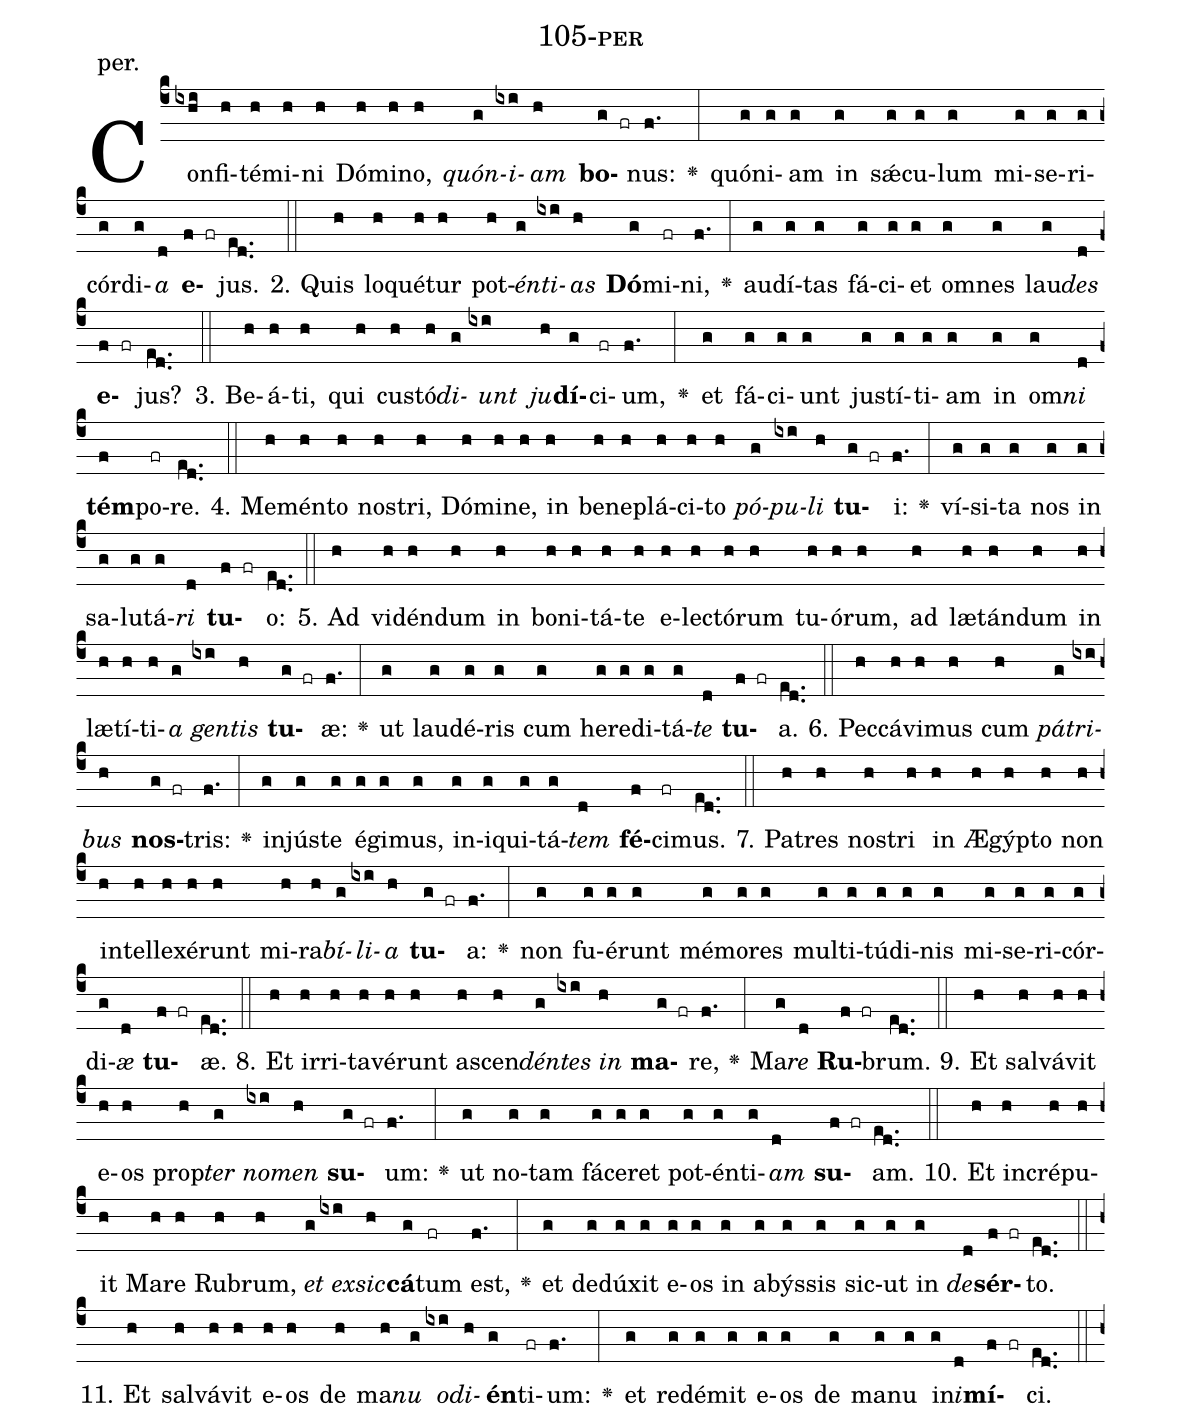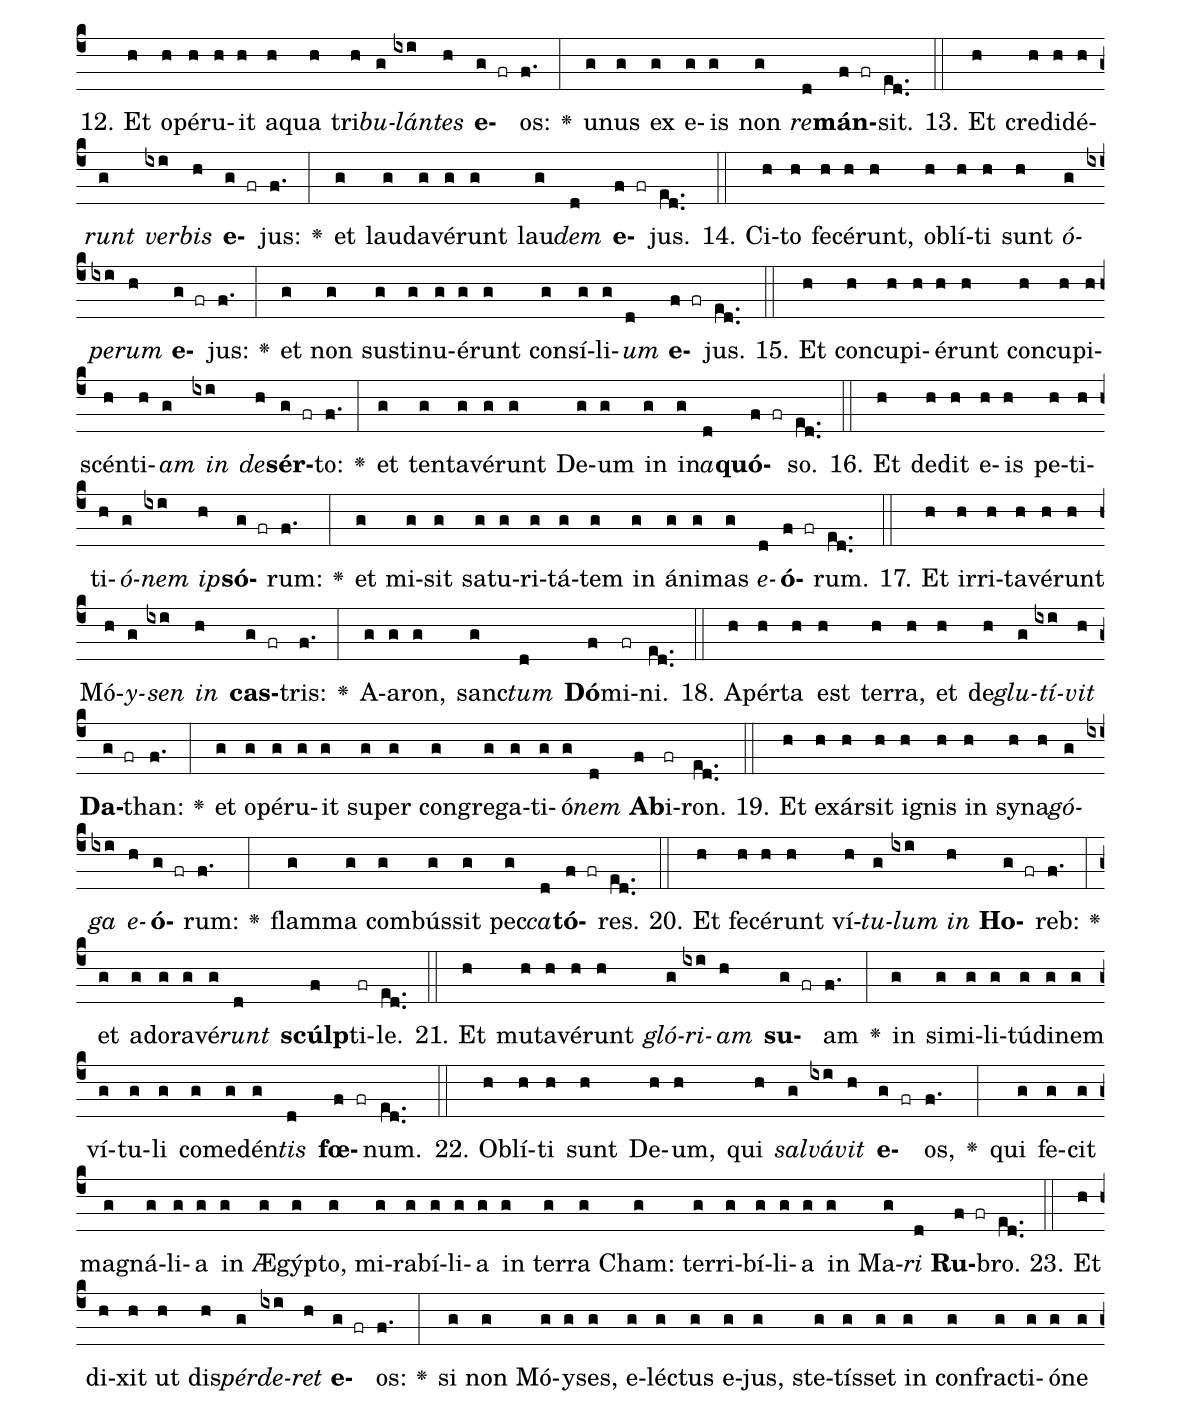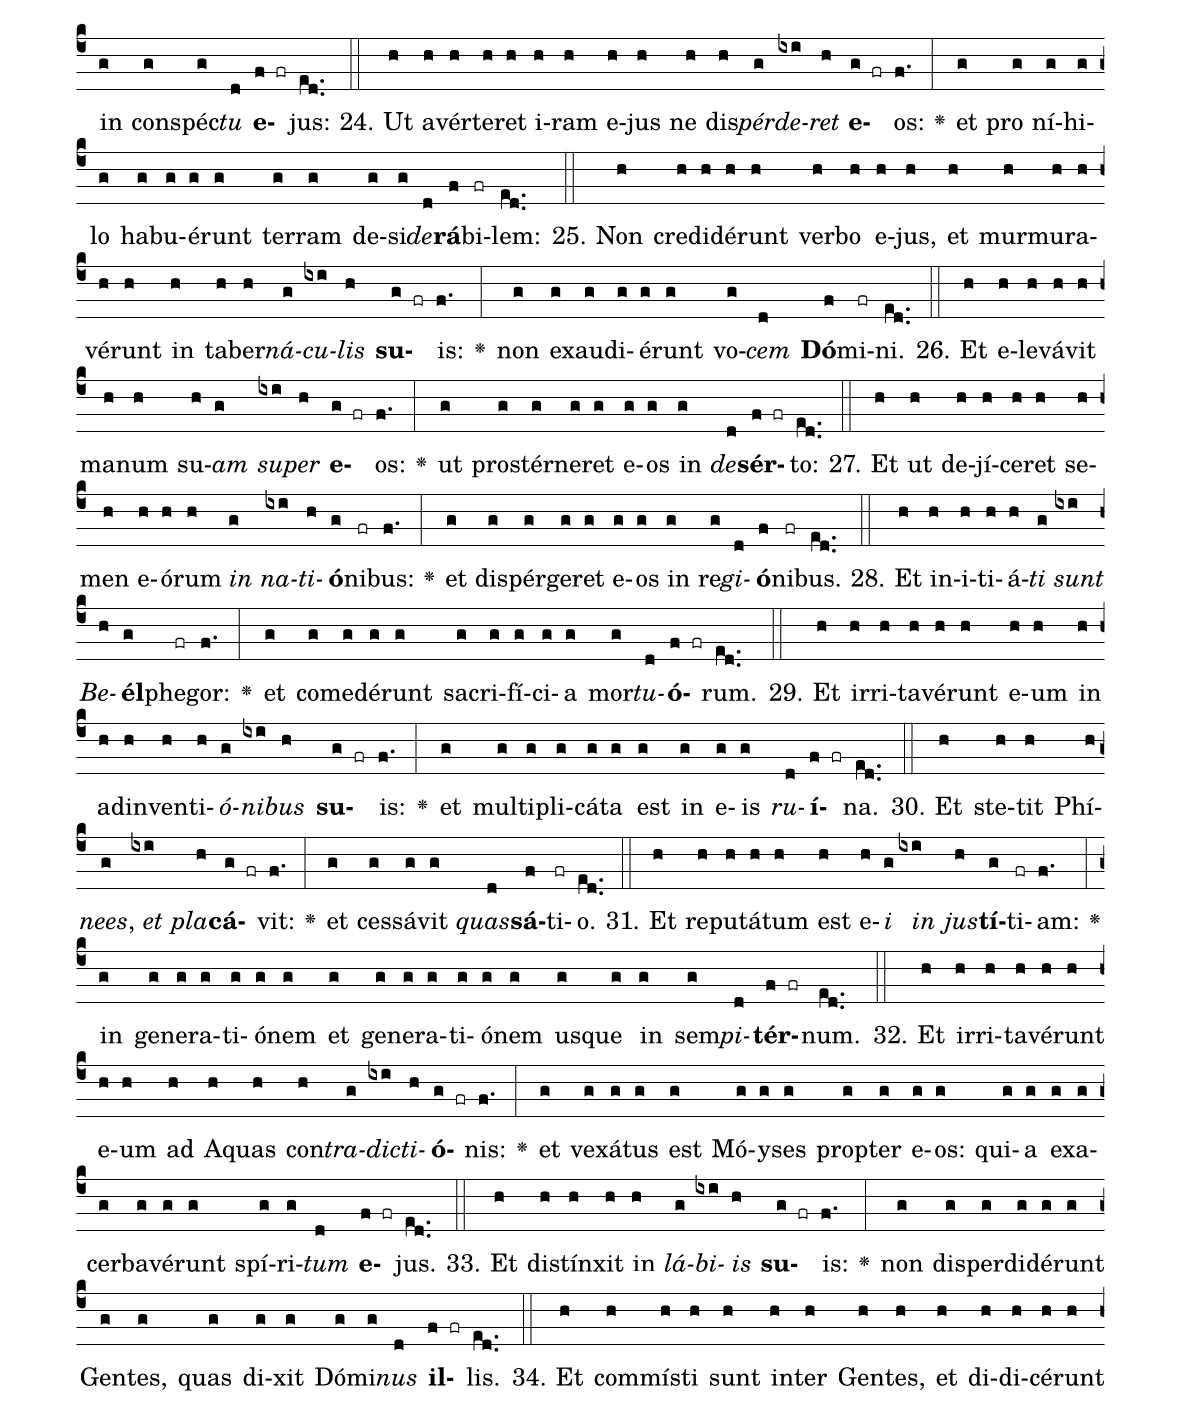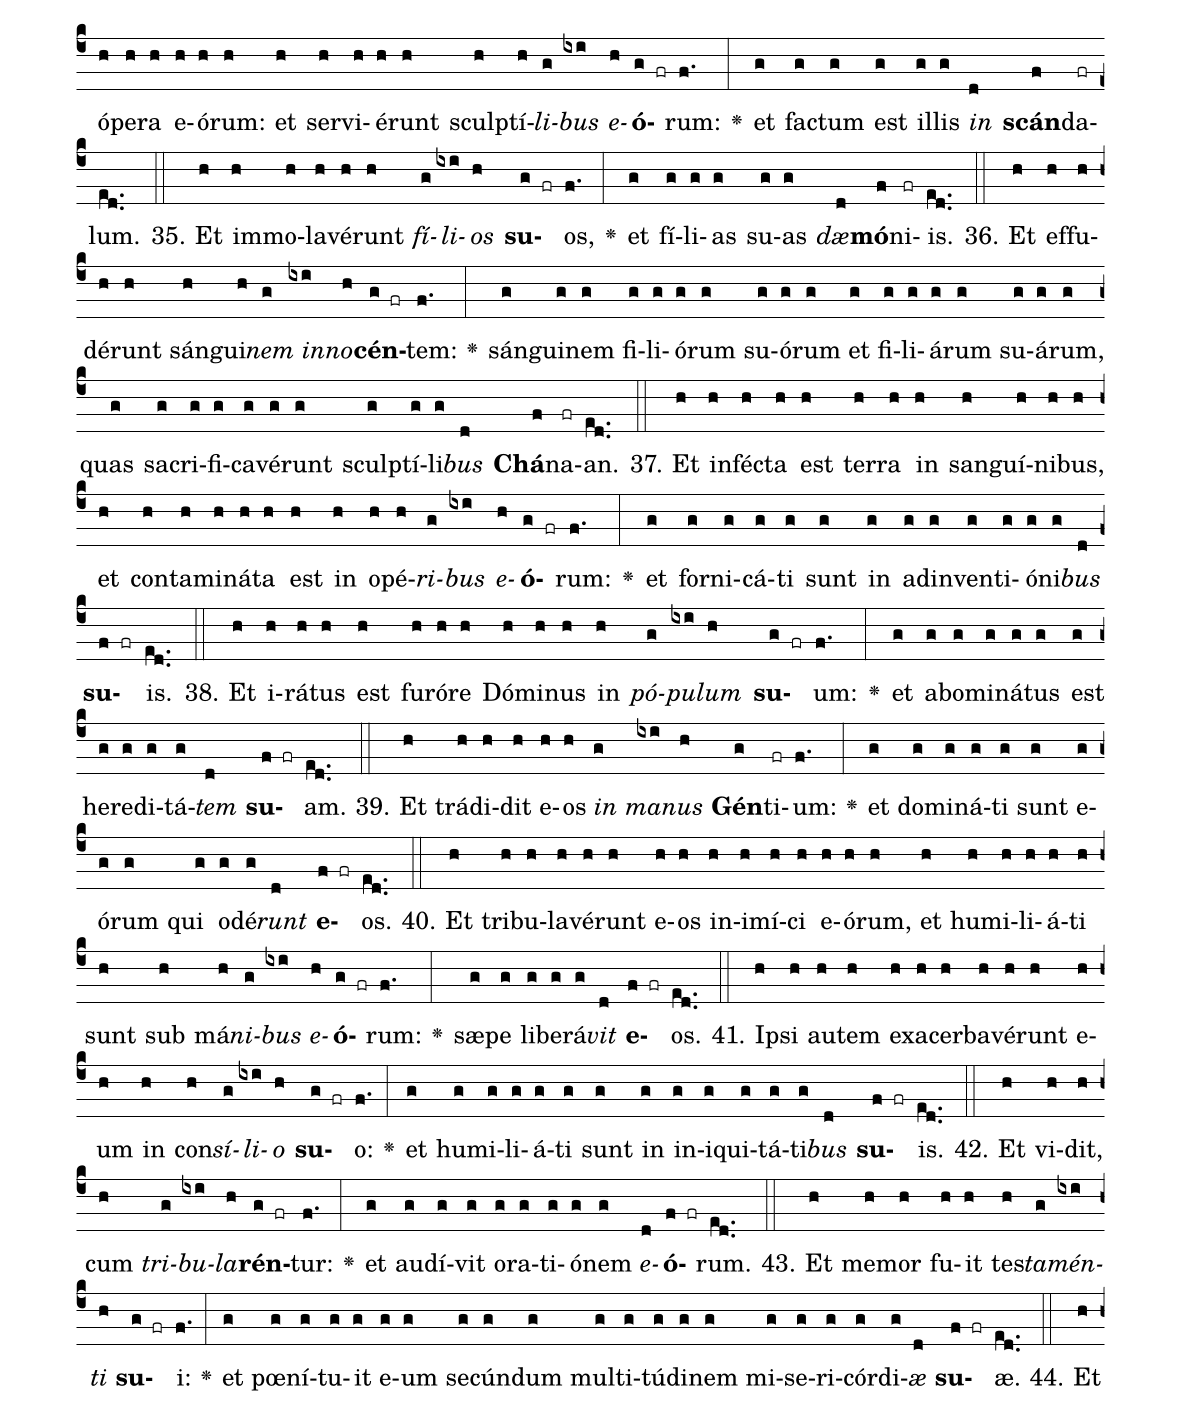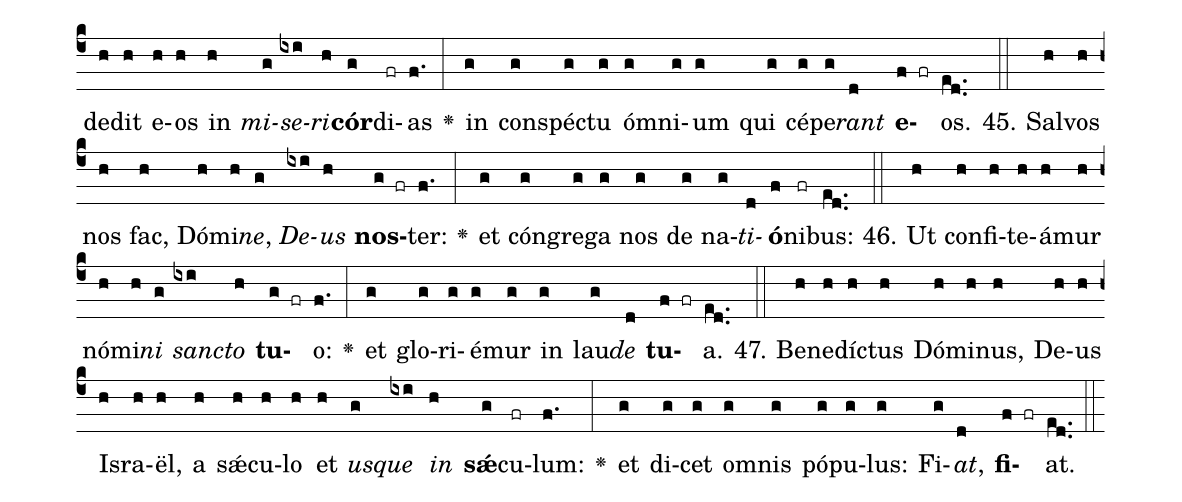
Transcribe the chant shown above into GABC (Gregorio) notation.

name: 105-per;
annotation: per.;
%%
(c4)Con(ixhi)fi(h)té(h)mi(h)ni(h) Dó(h)mi(h)no,(h) <i>quón</i>(g)<i>i</i>(ixi)<i>am</i>(h) <b>bo</b>(g fr)nus:(f.) <v>\greheightstar</v>(:) quón(g)i(g)am(g) in(g) sǽ(g)cu(g)lum(g) mi(g)se(g)ri(g)cór(g)di(g)<i>a</i>(d) <b>e</b>(f fr)jus.(ed..) (::)
2. Quis(h) lo(h)qué(h)tur(h) pot(h)<i>én</i>(g)<i>ti</i>(ixi)<i>as</i>(h) <b>Dó</b>(g)mi(fr)ni,(f.) <v>\greheightstar</v>(:) au(g)dí(g)tas(g) fá(g)ci(g)et(g) om(g)nes(g) lau(g)<i>des</i>(d) <b>e</b>(f fr)jus?(ed..) (::)
3. Be(h)á(h)ti,(h) qui(h) cus(h)tó(h)<i>di</i>(g)<i>unt</i>(ixi) <i>ju</i>(h)<b>dí</b>(g)ci(fr)um,(f.) <v>\greheightstar</v>(:) et(g) fá(g)ci(g)unt(g) jus(g)tí(g)ti(g)am(g) in(g) om(g)<i>ni</i>(d) <b>tém</b>(f)po(fr)re.(ed..) (::)
4. Me(h)mén(h)to(h) nos(h)tri,(h) Dó(h)mi(h)ne,(h) in(h) be(h)ne(h)plá(h)ci(h)to(h) <i>pó</i>(g)<i>pu</i>(ixi)<i>li</i>(h) <b>tu</b>(g fr)i:(f.) <v>\greheightstar</v>(:) ví(g)si(g)ta(g) nos(g) in(g) sa(g)lu(g)tá(g)<i>ri</i>(d) <b>tu</b>(f fr)o:(ed..) (::)
5. Ad(h) vi(h)dén(h)dum(h) in(h) bo(h)ni(h)tá(h)te(h) e(h)lec(h)tó(h)rum(h) tu(h)ó(h)rum,(h) ad(h) læ(h)tán(h)dum(h) in(h) læ(h)tí(h)ti(h)<i>a</i>(g) <i>gen</i>(ixi)<i>tis</i>(h) <b>tu</b>(g fr)æ:(f.) <v>\greheightstar</v>(:) ut(g) lau(g)dé(g)ris(g) cum(g) he(g)re(g)di(g)tá(g)<i>te</i>(d) <b>tu</b>(f fr)a.(ed..) (::)
6. Pec(h)cá(h)vi(h)mus(h) cum(h) <i>pá</i>(g)<i>tri</i>(ixi)<i>bus</i>(h) <b>nos</b>(g fr)tris:(f.) <v>\greheightstar</v>(:) in(g)jús(g)te(g) é(g)gi(g)mus,(g) in(g)i(g)qui(g)tá(g)<i>tem</i>(d) <b>fé</b>(f)ci(fr)mus.(ed..) (::)
7. Pa(h)tres(h) nos(h)tri(h) in(h) Æ(h)gýp(h)to(h) non(h) in(h)tel(h)le(h)xé(h)runt(h) mi(h)ra(h)<i>bí</i>(g)<i>li</i>(ixi)<i>a</i>(h) <b>tu</b>(g fr)a:(f.) <v>\greheightstar</v>(:) non(g) fu(g)é(g)runt(g) mé(g)mo(g)res(g) mul(g)ti(g)tú(g)di(g)nis(g) mi(g)se(g)ri(g)cór(g)di(g)<i>æ</i>(d) <b>tu</b>(f fr)æ.(ed..) (::)
8. Et(h) ir(h)ri(h)ta(h)vé(h)runt(h) a(h)scen(h)<i>dén</i>(g)<i>tes</i>(ixi) <i>in</i>(h) <b>ma</b>(g fr)re,(f.) <v>\greheightstar</v>(:) Ma(g)<i>re</i>(d) <b>Ru</b>(f fr)brum.(ed..) (::)
9. Et(h) sal(h)vá(h)vit(h) e(h)os(h) prop(h)<i>ter</i>(g) <i>no</i>(ixi)<i>men</i>(h) <b>su</b>(g fr)um:(f.) <v>\greheightstar</v>(:) ut(g) no(g)tam(g) fá(g)ce(g)ret(g) pot(g)én(g)ti(g)<i>am</i>(d) <b>su</b>(f fr)am.(ed..) (::)
10. Et(h) in(h)cré(h)pu(h)it(h) Ma(h)re(h) Ru(h)brum,(h) <i>et</i>(g) <i>ex</i>(ixi)<i>sic</i>(h)<b>cá</b>(g)tum(fr) est,(f.) <v>\greheightstar</v>(:) et(g) de(g)dú(g)xit(g) e(g)os(g) in(g) a(g)býs(g)sis(g) sic(g)ut(g) in(g) <i>de</i>(d)<b>sér</b>(f fr)to.(ed..) (::)
11. Et(h) sal(h)vá(h)vit(h) e(h)os(h) de(h) ma(h)<i>nu</i>(g) <i>o</i>(ixi)<i>di</i>(h)<b>én</b>(g)ti(fr)um:(f.) <v>\greheightstar</v>(:) et(g) red(g)é(g)mit(g) e(g)os(g) de(g) ma(g)nu(g) in(g)<i>i</i>(d)<b>mí</b>(f fr)ci.(ed..) (::)
12. Et(h) o(h)pé(h)ru(h)it(h) a(h)qua(h) tri(h)<i>bu</i>(g)<i>lán</i>(ixi)<i>tes</i>(h) <b>e</b>(g fr)os:(f.) <v>\greheightstar</v>(:) u(g)nus(g) ex(g) e(g)is(g) non(g) <i>re</i>(d)<b>mán</b>(f fr)sit.(ed..) (::)
13. Et(h) cre(h)di(h)dé(h)<i>runt</i>(g) <i>ver</i>(ixi)<i>bis</i>(h) <b>e</b>(g fr)jus:(f.) <v>\greheightstar</v>(:) et(g) lau(g)da(g)vé(g)runt(g) lau(g)<i>dem</i>(d) <b>e</b>(f fr)jus.(ed..) (::)
14. Ci(h)to(h) fe(h)cé(h)runt,(h) ob(h)lí(h)ti(h) sunt(h) <i>ó</i>(g)<i>pe</i>(ixi)<i>rum</i>(h) <b>e</b>(g fr)jus:(f.) <v>\greheightstar</v>(:) et(g) non(g) sus(g)ti(g)nu(g)é(g)runt(g) con(g)sí(g)li(g)<i>um</i>(d) <b>e</b>(f fr)jus.(ed..) (::)
15. Et(h) con(h)cu(h)pi(h)é(h)runt(h) con(h)cu(h)pi(h)scén(h)ti(h)<i>am</i>(g) <i>in</i>(ixi) <i>de</i>(h)<b>sér</b>(g fr)to:(f.) <v>\greheightstar</v>(:) et(g) ten(g)ta(g)vé(g)runt(g) De(g)um(g) in(g) in(g)<i>a</i>(d)<b>quó</b>(f fr)so.(ed..) (::)
16. Et(h) de(h)dit(h) e(h)is(h) pe(h)ti(h)ti(h)<i>ó</i>(g)<i>nem</i>(ixi) <i>ip</i>(h)<b>só</b>(g fr)rum:(f.) <v>\greheightstar</v>(:) et(g) mi(g)sit(g) sa(g)tu(g)ri(g)tá(g)tem(g) in(g) á(g)ni(g)mas(g) <i>e</i>(d)<b>ó</b>(f fr)rum.(ed..) (::)
17. Et(h) ir(h)ri(h)ta(h)vé(h)runt(h) Mó(h)<i>y</i>(g)<i>sen</i>(ixi) <i>in</i>(h) <b>cas</b>(g fr)tris:(f.) <v>\greheightstar</v>(:) A(g)a(g)ron,(g) sanc(g)<i>tum</i>(d) <b>Dó</b>(f)mi(fr)ni.(ed..) (::)
18. A(h)pér(h)ta(h) est(h) ter(h)ra,(h) et(h) de(h)<i>glu</i>(g)<i>tí</i>(ixi)<i>vit</i>(h) <b>Da</b>(g fr)than:(f.) <v>\greheightstar</v>(:) et(g) o(g)pé(g)ru(g)it(g) su(g)per(g) con(g)gre(g)ga(g)ti(g)ó(g)<i>nem</i>(d) <b>Ab</b>(f)i(fr)ron.(ed..) (::)
19. Et(h) ex(h)ár(h)sit(h) i(h)gnis(h) in(h) sy(h)na(h)<i>gó</i>(g)<i>ga</i>(ixi) <i>e</i>(h)<b>ó</b>(g fr)rum:(f.) <v>\greheightstar</v>(:) flam(g)ma(g) com(g)bús(g)sit(g) pec(g)<i>ca</i>(d)<b>tó</b>(f fr)res.(ed..) (::)
20. Et(h) fe(h)cé(h)runt(h) ví(h)<i>tu</i>(g)<i>lum</i>(ixi) <i>in</i>(h) <b>Ho</b>(g fr)reb:(f.) <v>\greheightstar</v>(:) et(g) ad(g)o(g)ra(g)vé(g)<i>runt</i>(d) <b>scúlp</b>(f)ti(fr)le.(ed..) (::)
21. Et(h) mu(h)ta(h)vé(h)runt(h) <i>gló</i>(g)<i>ri</i>(ixi)<i>am</i>(h) <b>su</b>(g fr)am(f.) <v>\greheightstar</v>(:) in(g) si(g)mi(g)li(g)tú(g)di(g)nem(g) ví(g)tu(g)li(g) com(g)e(g)dén(g)<i>tis</i>(d) <b>fœ</b>(f fr)num.(ed..) (::)
22. Ob(h)lí(h)ti(h) sunt(h) De(h)um,(h) qui(h) <i>sal</i>(g)<i>vá</i>(ixi)<i>vit</i>(h) <b>e</b>(g fr)os,(f.) <v>\greheightstar</v>(:) qui(g) fe(g)cit(g) ma(g)gná(g)li(g)a(g) in(g) Æ(g)gýp(g)to,(g) mi(g)ra(g)bí(g)li(g)a(g) in(g) ter(g)ra(g) Cham:(g) ter(g)ri(g)bí(g)li(g)a(g) in(g) Ma(g)<i>ri</i>(d) <b>Ru</b>(f fr)bro.(ed..) (::)
23. Et(h) di(h)xit(h) ut(h) dis(h)<i>pér</i>(g)<i>de</i>(ixi)<i>ret</i>(h) <b>e</b>(g fr)os:(f.) <v>\greheightstar</v>(:) si(g) non(g) Mó(g)y(g)ses,(g) e(g)léc(g)tus(g) e(g)jus,(g) ste(g)tís(g)set(g) in(g) con(g)frac(g)ti(g)ó(g)ne(g) in(g) con(g)spéc(g)<i>tu</i>(d) <b>e</b>(f fr)jus:(ed..) (::)
24. Ut(h) a(h)vér(h)te(h)ret(h) i(h)ram(h) e(h)jus(h) ne(h) dis(h)<i>pér</i>(g)<i>de</i>(ixi)<i>ret</i>(h) <b>e</b>(g fr)os:(f.) <v>\greheightstar</v>(:) et(g) pro(g) ní(g)hi(g)lo(g) ha(g)bu(g)é(g)runt(g) ter(g)ram(g) de(g)si(g)<i>de</i>(d)<b>rá</b>(f)bi(fr)lem:(ed..) (::)
25. Non(h) cre(h)di(h)dé(h)runt(h) ver(h)bo(h) e(h)jus,(h) et(h) mur(h)mu(h)ra(h)vé(h)runt(h) in(h) ta(h)ber(h)<i>ná</i>(g)<i>cu</i>(ixi)<i>lis</i>(h) <b>su</b>(g fr)is:(f.) <v>\greheightstar</v>(:) non(g) ex(g)au(g)di(g)é(g)runt(g) vo(g)<i>cem</i>(d) <b>Dó</b>(f)mi(fr)ni.(ed..) (::)
26. Et(h) e(h)le(h)vá(h)vit(h) ma(h)num(h) su(h)<i>am</i>(g) <i>su</i>(ixi)<i>per</i>(h) <b>e</b>(g fr)os:(f.) <v>\greheightstar</v>(:) ut(g) pro(g)stér(g)ne(g)ret(g) e(g)os(g) in(g) <i>de</i>(d)<b>sér</b>(f fr)to:(ed..) (::)
27. Et(h) ut(h) de(h)jí(h)ce(h)ret(h) se(h)men(h) e(h)ó(h)rum(h) <i>in</i>(g) <i>na</i>(ixi)<i>ti</i>(h)<b>ó</b>(g)ni(fr)bus:(f.) <v>\greheightstar</v>(:) et(g) di(g)spér(g)ge(g)ret(g) e(g)os(g) in(g) re(g)<i>gi</i>(d)<b>ó</b>(f)ni(fr)bus.(ed..) (::)
28. Et(h) in(h)i(h)ti(h)á(h)<i>ti</i>(g) <i>sunt</i>(ixi) <i>Be</i>(h)<b>él</b>(g)phe(fr)gor:(f.) <v>\greheightstar</v>(:) et(g) com(g)e(g)dé(g)runt(g) sa(g)cri(g)fí(g)ci(g)a(g) mor(g)<i>tu</i>(d)<b>ó</b>(f fr)rum.(ed..) (::)
29. Et(h) ir(h)ri(h)ta(h)vé(h)runt(h) e(h)um(h) in(h) ad(h)in(h)ven(h)ti(h)<i>ó</i>(g)<i>ni</i>(ixi)<i>bus</i>(h) <b>su</b>(g fr)is:(f.) <v>\greheightstar</v>(:) et(g) mul(g)ti(g)pli(g)cá(g)ta(g) est(g) in(g) e(g)is(g) <i>ru</i>(d)<b>í</b>(f fr)na.(ed..) (::)
30. Et(h) ste(h)tit(h) Phí(h)<i>nees</i>,(g) <i>et</i>(ixi) <i>pla</i>(h)<b>cá</b>(g fr)vit:(f.) <v>\greheightstar</v>(:) et(g) ces(g)sá(g)vit(g) <i>quas</i>(d)<b>sá</b>(f)ti(fr)o.(ed..) (::)
31. Et(h) re(h)pu(h)tá(h)tum(h) est(h) e(h)<i>i</i>(g) <i>in</i>(ixi) <i>jus</i>(h)<b>tí</b>(g)ti(fr)am:(f.) <v>\greheightstar</v>(:) in(g) ge(g)ne(g)ra(g)ti(g)ó(g)nem(g) et(g) ge(g)ne(g)ra(g)ti(g)ó(g)nem(g) us(g)que(g) in(g) sem(g)<i>pi</i>(d)<b>tér</b>(f fr)num.(ed..) (::)
32. Et(h) ir(h)ri(h)ta(h)vé(h)runt(h) e(h)um(h) ad(h) A(h)quas(h) con(h)<i>tra</i>(g)<i>dic</i>(ixi)<i>ti</i>(h)<b>ó</b>(g fr)nis:(f.) <v>\greheightstar</v>(:) et(g) ve(g)xá(g)tus(g) est(g) Mó(g)y(g)ses(g) prop(g)ter(g) e(g)os:(g) qui(g)a(g) ex(g)a(g)cer(g)ba(g)vé(g)runt(g) spí(g)ri(g)<i>tum</i>(d) <b>e</b>(f fr)jus.(ed..) (::)
33. Et(h) di(h)stín(h)xit(h) in(h) <i>lá</i>(g)<i>bi</i>(ixi)<i>is</i>(h) <b>su</b>(g fr)is:(f.) <v>\greheightstar</v>(:) non(g) dis(g)per(g)di(g)dé(g)runt(g) Gen(g)tes,(g) quas(g) di(g)xit(g) Dó(g)mi(g)<i>nus</i>(d) <b>il</b>(f fr)lis.(ed..) (::)
34. Et(h) com(h)mís(h)ti(h) sunt(h) in(h)ter(h) Gen(h)tes,(h) et(h) di(h)di(h)cé(h)runt(h) ó(h)pe(h)ra(h) e(h)ó(h)rum:(h) et(h) ser(h)vi(h)é(h)runt(h) sculp(h)tí(h)<i>li</i>(g)<i>bus</i>(ixi) <i>e</i>(h)<b>ó</b>(g fr)rum:(f.) <v>\greheightstar</v>(:) et(g) fac(g)tum(g) est(g) il(g)lis(g) <i>in</i>(d) <b>scán</b>(f)da(fr)lum.(ed..) (::)
35. Et(h) im(h)mo(h)la(h)vé(h)runt(h) <i>fí</i>(g)<i>li</i>(ixi)<i>os</i>(h) <b>su</b>(g fr)os,(f.) <v>\greheightstar</v>(:) et(g) fí(g)li(g)as(g) su(g)as(g) <i>dæ</i>(d)<b>mó</b>(f)ni(fr)is.(ed..) (::)
36. Et(h) ef(h)fu(h)dé(h)runt(h) sán(h)gui(h)<i>nem</i>(g) <i>in</i>(ixi)<i>no</i>(h)<b>cén</b>(g fr)tem:(f.) <v>\greheightstar</v>(:) sán(g)gui(g)nem(g) fi(g)li(g)ó(g)rum(g) su(g)ó(g)rum(g) et(g) fi(g)li(g)á(g)rum(g) su(g)á(g)rum,(g) quas(g) sa(g)cri(g)fi(g)ca(g)vé(g)runt(g) sculp(g)tí(g)li(g)<i>bus</i>(d) <b>Chá</b>(f)na(fr)an.(ed..) (::)
37. Et(h) in(h)féc(h)ta(h) est(h) ter(h)ra(h) in(h) san(h)guí(h)ni(h)bus,(h) et(h) con(h)ta(h)mi(h)ná(h)ta(h) est(h) in(h) o(h)pé(h)<i>ri</i>(g)<i>bus</i>(ixi) <i>e</i>(h)<b>ó</b>(g fr)rum:(f.) <v>\greheightstar</v>(:) et(g) for(g)ni(g)cá(g)ti(g) sunt(g) in(g) ad(g)in(g)ven(g)ti(g)ó(g)ni(g)<i>bus</i>(d) <b>su</b>(f fr)is.(ed..) (::)
38. Et(h) i(h)rá(h)tus(h) est(h) fu(h)ró(h)re(h) Dó(h)mi(h)nus(h) in(h) <i>pó</i>(g)<i>pu</i>(ixi)<i>lum</i>(h) <b>su</b>(g fr)um:(f.) <v>\greheightstar</v>(:) et(g) ab(g)o(g)mi(g)ná(g)tus(g) est(g) he(g)re(g)di(g)tá(g)<i>tem</i>(d) <b>su</b>(f fr)am.(ed..) (::)
39. Et(h) trá(h)di(h)dit(h) e(h)os(h) <i>in</i>(g) <i>ma</i>(ixi)<i>nus</i>(h) <b>Gén</b>(g)ti(fr)um:(f.) <v>\greheightstar</v>(:) et(g) do(g)mi(g)ná(g)ti(g) sunt(g) e(g)ó(g)rum(g) qui(g) o(g)dé(g)<i>runt</i>(d) <b>e</b>(f fr)os.(ed..) (::)
40. Et(h) tri(h)bu(h)la(h)vé(h)runt(h) e(h)os(h) in(h)i(h)mí(h)ci(h) e(h)ó(h)rum,(h) et(h) hu(h)mi(h)li(h)á(h)ti(h) sunt(h) sub(h) má(h)<i>ni</i>(g)<i>bus</i>(ixi) <i>e</i>(h)<b>ó</b>(g fr)rum:(f.) <v>\greheightstar</v>(:) sæ(g)pe(g) li(g)be(g)rá(g)<i>vit</i>(d) <b>e</b>(f fr)os.(ed..) (::)
41. Ip(h)si(h) au(h)tem(h) ex(h)a(h)cer(h)ba(h)vé(h)runt(h) e(h)um(h) in(h) con(h)<i>sí</i>(g)<i>li</i>(ixi)<i>o</i>(h) <b>su</b>(g fr)o:(f.) <v>\greheightstar</v>(:) et(g) hu(g)mi(g)li(g)á(g)ti(g) sunt(g) in(g) in(g)i(g)qui(g)tá(g)ti(g)<i>bus</i>(d) <b>su</b>(f fr)is.(ed..) (::)
42. Et(h) vi(h)dit,(h) cum(h) <i>tri</i>(g)<i>bu</i>(ixi)<i>la</i>(h)<b>rén</b>(g fr)tur:(f.) <v>\greheightstar</v>(:) et(g) au(g)dí(g)vit(g) o(g)ra(g)ti(g)ó(g)nem(g) <i>e</i>(d)<b>ó</b>(f fr)rum.(ed..) (::)
43. Et(h) me(h)mor(h) fu(h)it(h) tes(h)<i>ta</i>(g)<i>mén</i>(ixi)<i>ti</i>(h) <b>su</b>(g fr)i:(f.) <v>\greheightstar</v>(:) et(g) pœ(g)ní(g)tu(g)it(g) e(g)um(g) se(g)cún(g)dum(g) mul(g)ti(g)tú(g)di(g)nem(g) mi(g)se(g)ri(g)cór(g)di(g)<i>æ</i>(d) <b>su</b>(f fr)æ.(ed..) (::)
44. Et(h) de(h)dit(h) e(h)os(h) in(h) <i>mi</i>(g)<i>se</i>(ixi)<i>ri</i>(h)<b>cór</b>(g)di(fr)as(f.) <v>\greheightstar</v>(:) in(g) con(g)spéc(g)tu(g) óm(g)ni(g)um(g) qui(g) cé(g)pe(g)<i>rant</i>(d) <b>e</b>(f fr)os.(ed..) (::)
45. Sal(h)vos(h) nos(h) fac,(h) Dó(h)mi(h)<i>ne</i>,(g) <i>De</i>(ixi)<i>us</i>(h) <b>nos</b>(g fr)ter:(f.) <v>\greheightstar</v>(:) et(g) cón(g)gre(g)ga(g) nos(g) de(g) na(g)<i>ti</i>(d)<b>ó</b>(f)ni(fr)bus:(ed..) (::)
46. Ut(h) con(h)fi(h)te(h)á(h)mur(h) nó(h)mi(h)<i>ni</i>(g) <i>sanc</i>(ixi)<i>to</i>(h) <b>tu</b>(g fr)o:(f.) <v>\greheightstar</v>(:) et(g) glo(g)ri(g)é(g)mur(g) in(g) lau(g)<i>de</i>(d) <b>tu</b>(f fr)a.(ed..) (::)
47. Be(h)ne(h)díc(h)tus(h) Dó(h)mi(h)nus,(h) De(h)us(h) Is(h)ra(h)ël,(h) a(h) sǽ(h)cu(h)lo(h) et(h) <i>us</i>(g)<i>que</i>(ixi) <i>in</i>(h) <b>sǽ</b>(g)cu(fr)lum:(f.) <v>\greheightstar</v>(:) et(g) di(g)cet(g) om(g)nis(g) pó(g)pu(g)lus:(g) Fi(g)<i>at</i>,(d) <b>fi</b>(f fr)at.(ed..) (::)
